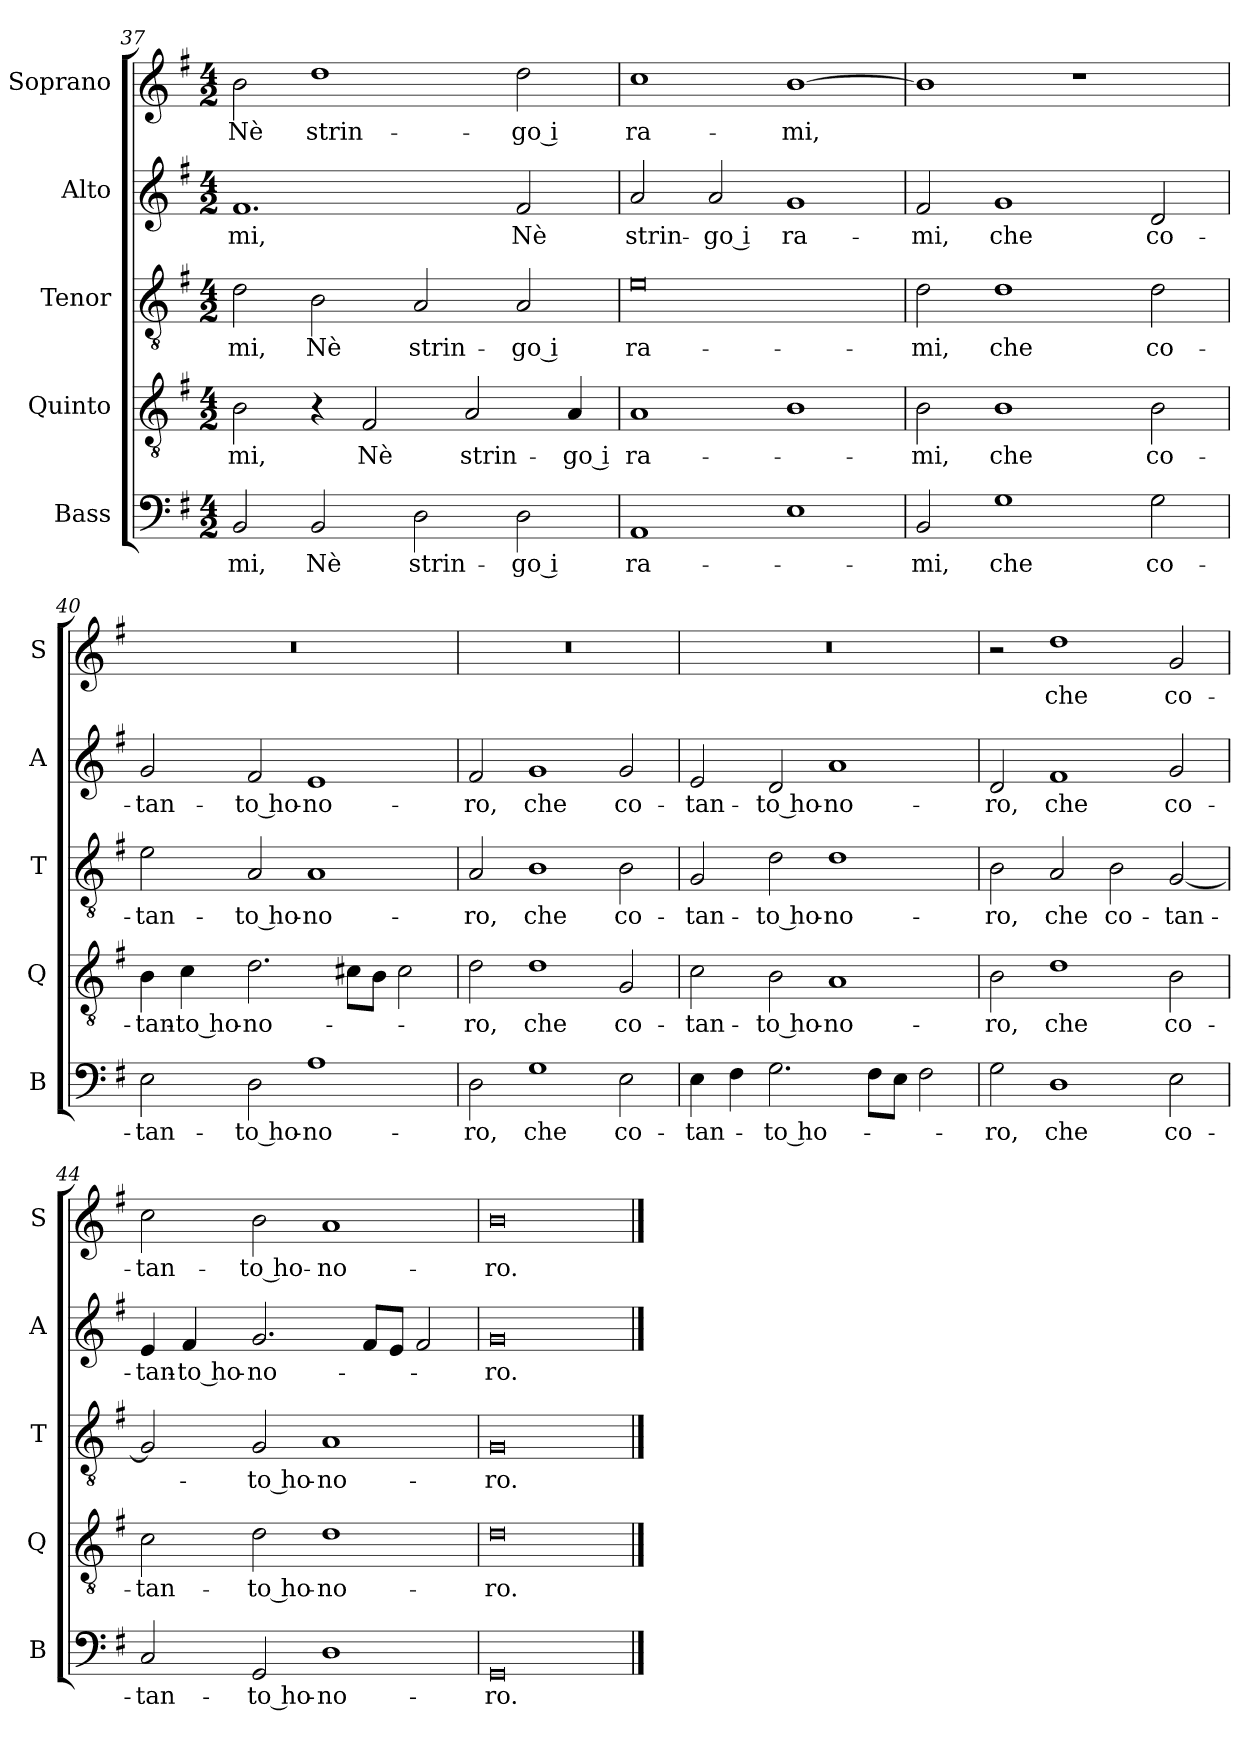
**kern	**text	**kern	**text	**kern	**text	**kern	**text	**kern	**text
*part5	*part5	*part4	*part4	*part3	*part3	*part2	*part2	*part1	*part1
*staff5	*staff5	*staff4	*staff4	*staff3	*staff3	*staff2	*staff2	*staff1	*staff1
*I"Bass	*	*I"Quinto	*	*I"Tenor	*	*I"Alto	*	*I"Soprano	*
*I'B	*	*I'Q	*	*I'T	*	*I'A	*	*I'S	*
*clefF4	*	*clefGv2	*	*clefGv2	*	*clefG2	*	*clefG2	*
*k[f#]	*	*k[f#]	*	*k[f#]	*	*k[f#]	*	*k[f#]	*
*G:	*	*G:	*	*G:	*	*G:	*	*G:	*
*M4/2	*	*M4/2	*	*M4/2	*	*M4/2	*	*M4/2	*
=37	=37	=37	=37	=37	=37	=37	=37	=37	=37
!	!LO:LY:b	!	!LO:LY:b	!	!LO:LY:b	!	!LO:LY:b	!	!LO:LY:b
2BB/	-mi,	2B\	-mi,	2d\	-mi,	1.f#	-mi,	2b\	Nè
!	!LO:LY:b	!	!	!	!LO:LY:b	!	!	!	!LO:LY:b
2BB/	Nè	4r	.	2B\	Nè	.	.	1dd	strin-
!	!	!	!LO:LY:b	!	!	!	!	!	!
.	.	2F#/	Nè	.	.	.	.	.	.
!	!LO:LY:b	!	!	!	!LO:LY:b	!	!	!	!
2D\	strin-	.	.	2A/	strin-	.	.	.	.
!	!	!	!LO:LY:b	!	!	!	!	!	!
.	.	2A/	strin-	.	.	.	.	.	.
!	!LO:LY:b	!	!	!	!LO:LY:b	!	!LO:LY:b	!	!LO:LY:b
2D\	-go i	.	.	2A/	-go i	2f#/	Nè	2dd\	-go i
!	!	!	!LO:LY:b	!	!	!	!	!	!
.	.	4A/	-go i	.	.	.	.	.	.
=38	=38	=38	=38	=38	=38	=38	=38	=38	=38
!	!LO:LY:b	!	!LO:LY:b	!	!LO:LY:b	!	!LO:LY:b	!	!LO:LY:b
1AA	ra-	1A	ra-	0e	ra-	2a/	strin-	1cc	ra-
!	!	!	!	!	!	!	!LO:LY:b	!	!
.	.	.	.	.	.	2a/	-go i	.	.
!	!	!	!	!	!	!	!LO:LY:b	!	!LO:LY:b
1E	.	1B	.	.	.	1g	ra-	[1b	-mi,
!!LO:PB:g=z
=39	=39	=39	=39	=39	=39	=39	=39	=39	=39
!	!LO:LY:b	!	!LO:LY:b	!	!LO:LY:b	!	!LO:LY:b	!	!
2BB/	-mi,	2B\	-mi,	2d\	-mi,	2f#/	-mi,	1b]	.
!	!LO:LY:b	!	!LO:LY:b	!	!LO:LY:b	!	!LO:LY:b	!	!
1G	che	1B	che	1d	che	1g	che	.	.
.	.	.	.	.	.	.	.	1r	.
!	!LO:LY:b	!	!LO:LY:b	!	!LO:LY:b	!	!LO:LY:b	!	!
2G\	co-	2B\	co-	2d\	co-	2d/	co-	.	.
=40	=40	=40	=40	=40	=40	=40	=40	=40	=40
!	!LO:LY:b	!	!LO:LY:b	!	!LO:LY:b	!	!LO:LY:b	!	!
2E\	-tan-	4B\	-tan-	2e\	-tan-	2g/	-tan-	0r	.
!	!	!	!LO:LY:b	!	!	!	!	!	!
.	.	4c\	-to ho-	.	.	.	.	.	.
!	!LO:LY:b	!	!LO:LY:b	!	!LO:LY:b	!	!LO:LY:b	!	!
2D\	-to ho-	2.d\	-no-	2A/	-to ho-	2f#/	-to ho-	.	.
!	!LO:LY:b	!	!	!	!LO:LY:b	!	!LO:LY:b	!	!
1A	-no-	.	.	1A	-no-	1e	-no-	.	.
.	.	8c#X\L	.	.	.	.	.	.	.
.	.	8B\J	.	.	.	.	.	.	.
.	.	2c#\	.	.	.	.	.	.	.
=41	=41	=41	=41	=41	=41	=41	=41	=41	=41
!	!LO:LY:b	!	!LO:LY:b	!	!LO:LY:b	!	!LO:LY:b	!	!
2D\	-ro,	2d\	-ro,	2A/	-ro,	2f#/	-ro,	0r	.
!	!LO:LY:b	!	!LO:LY:b	!	!LO:LY:b	!	!LO:LY:b	!	!
1G	che	1d	che	1B	che	1g	che	.	.
!	!LO:LY:b	!	!LO:LY:b	!	!LO:LY:b	!	!LO:LY:b	!	!
2E\	co-	2G/	co-	2B\	co-	2g/	co-	.	.
=42	=42	=42	=42	=42	=42	=42	=42	=42	=42
!	!LO:LY:b	!	!LO:LY:b	!	!LO:LY:b	!	!LO:LY:b	!	!
4E\	-tan-	2c\	-tan-	2G/	-tan-	2e/	-tan-	0r	.
4F#\	.	.	.	.	.	.	.	.	.
!	!LO:LY:b	!	!LO:LY:b	!	!LO:LY:b	!	!LO:LY:b	!	!
2.G\	-to ho-	2B\	-to ho-	2d\	-to ho-	2d/	-to ho-	.	.
!	!	!	!LO:LY:b	!	!LO:LY:b	!	!LO:LY:b	!	!
.	.	1A	-no-	1d	-no-	1a	-no-	.	.
8F#\L	.	.	.	.	.	.	.	.	.
8E\J	.	.	.	.	.	.	.	.	.
2F#\	.	.	.	.	.	.	.	.	.
!!LO:LB:g=z
=43	=43	=43	=43	=43	=43	=43	=43	=43	=43
!	!LO:LY:b	!	!LO:LY:b	!	!LO:LY:b	!	!LO:LY:b	!	!
2G\	-ro,	2B\	-ro,	2B\	-ro,	2d/	-ro,	2r	.
!	!LO:LY:b	!	!LO:LY:b	!	!LO:LY:b	!	!LO:LY:b	!	!LO:LY:b
1D	che	1d	che	2A/	che	1f#	che	1dd	che
!	!	!	!	!	!LO:LY:b	!	!	!	!
.	.	.	.	2B\	co-	.	.	.	.
!	!LO:LY:b	!	!LO:LY:b	!	!LO:LY:b	!	!LO:LY:b	!	!LO:LY:b
2E\	co-	2B\	co-	[2G/	-tan-	2g/	co-	2g/	co-
=44	=44	=44	=44	=44	=44	=44	=44	=44	=44
!	!LO:LY:b	!	!LO:LY:b	!	!	!	!LO:LY:b	!	!LO:LY:b
2C/	-tan-	2c\	-tan-	2G/]	.	4e/	-tan-	2cc\	-tan-
!	!	!	!	!	!	!	!LO:LY:b	!	!
.	.	.	.	.	.	4f#/	-to ho-	.	.
!	!LO:LY:b	!	!LO:LY:b	!	!LO:LY:b	!	!LO:LY:b	!	!LO:LY:b
2GG/	-to ho-	2d\	-to ho-	2G/	-to ho-	2.g/	-no-	2b\	-to ho-
!	!LO:LY:b	!	!LO:LY:b	!	!LO:LY:b	!	!	!	!LO:LY:b
1D	-no-	1d	-no-	1A	-no-	.	.	1a	-no-
.	.	.	.	.	.	8f#/L	.	.	.
.	.	.	.	.	.	8e/J	.	.	.
.	.	.	.	.	.	2f#/	.	.	.
=45	=45	=45	=45	=45	=45	=45	=45	=45	=45
!	!LO:LY:b	!	!LO:LY:b	!	!LO:LY:b	!	!LO:LY:b	!	!LO:LY:b
0GG	-ro.	0d	-ro.	0G	-ro.	0g	-ro.	0b	-ro.
==	==	==	==	==	==	==	==	==	==
*-	*-	*-	*-	*-	*-	*-	*-	*-	*-
